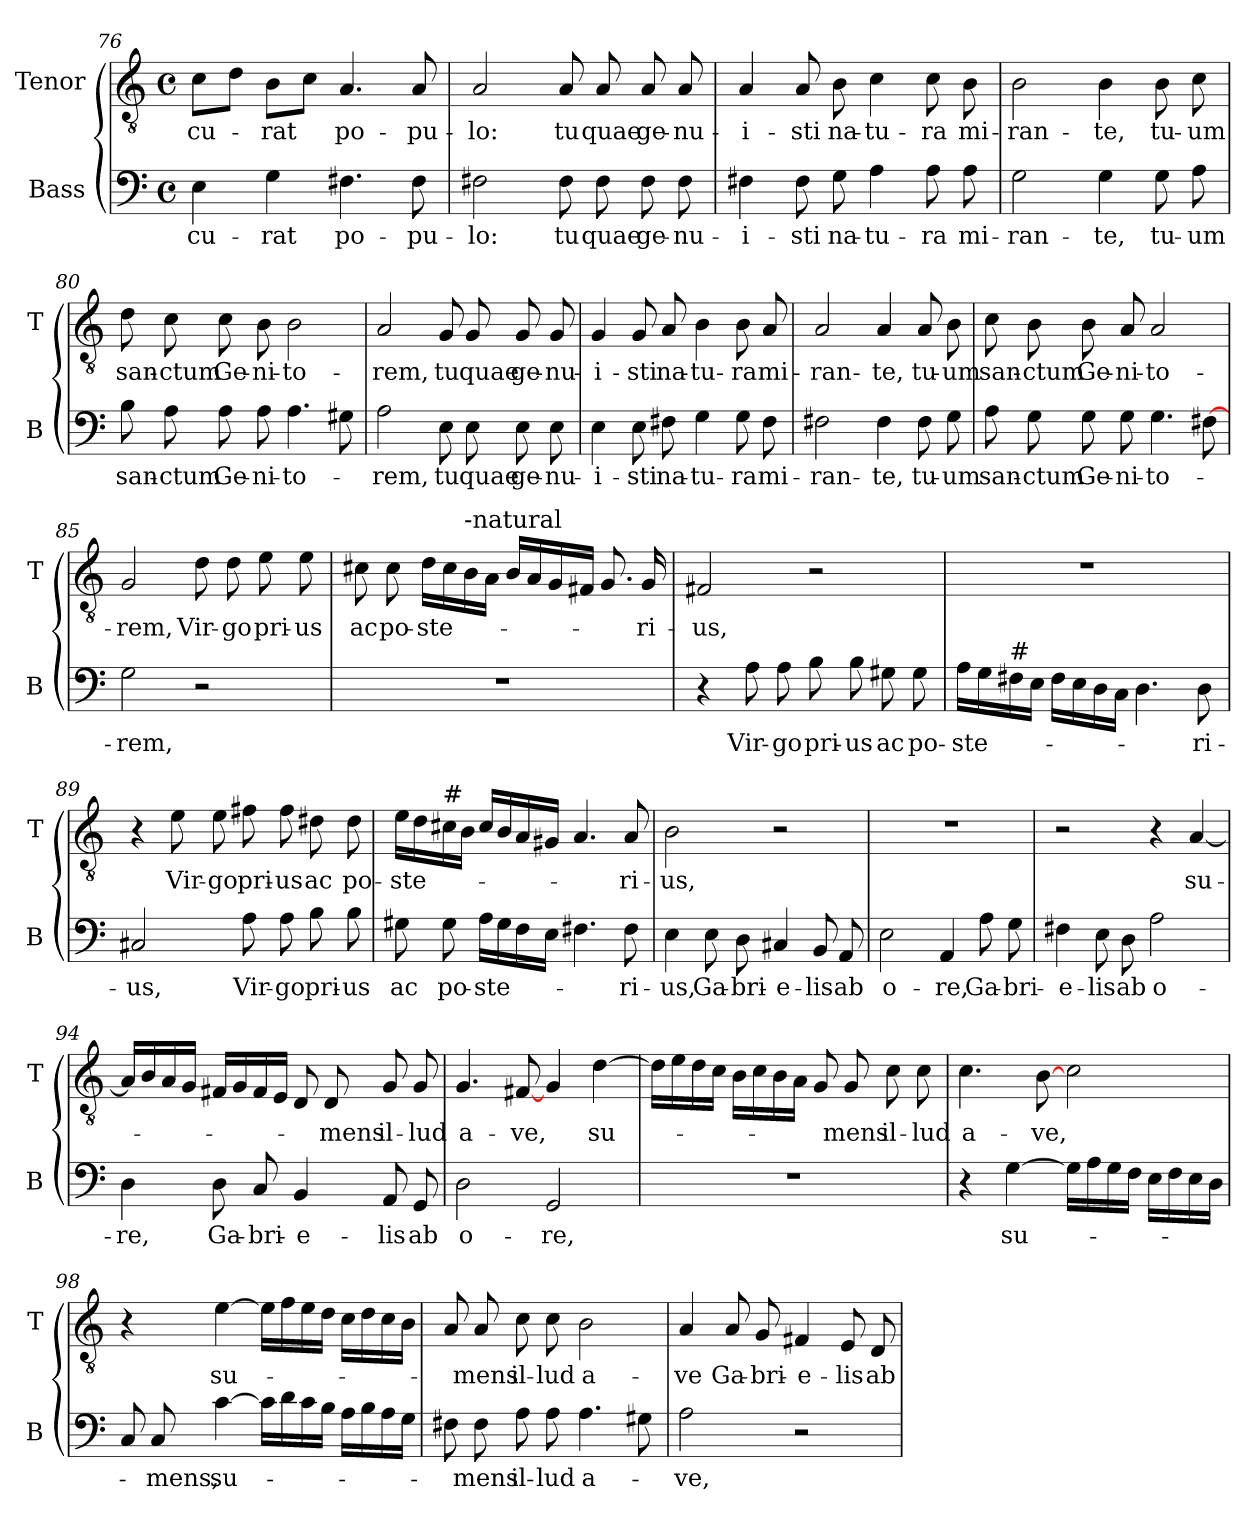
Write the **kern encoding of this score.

**kern	**text	**kern	**text
*part2	*part2	*part1	*part1
*staff2	*staff2	*staff1	*staff1
*I"Bass	*	*I"Tenor	*
*I'B	*	*I'T	*
*clefF4	*	*clefGv2	*
*k[]	*	*k[]	*
*C:	*	*C:	*
*M4/4	*	*M4/4	*
*met(c)	*	*met(c)	*
=76	=76	=76	=76
!	!LO:LY:b	!	!LO:LY:b
4E\	cu-	8c\L	cu-
.	.	8d\J	.
!	!LO:LY:b	!	!LO:LY:b
4G\	-rat	8B\L	-rat
.	.	8c\J	.
!	!LO:LY:b	!	!LO:LY:b
4.F#X\	po-	4.A/	po-
!	!LO:LY:b	!	!LO:LY:b
8F#\	-pu-	8A/	-pu-
=77	=77	=77	=77
!	!LO:LY:b	!	!LO:LY:b
2F#X\	-lo:	2A/	-lo:
!	!LO:LY:b	!	!LO:LY:b
8F#\	tu	8A/	tu
!	!LO:LY:b	!	!LO:LY:b
8F#\	quae	8A/	quae
!	!LO:LY:b	!	!LO:LY:b
8F#\	ge-	8A/	ge-
!	!LO:LY:b	!	!LO:LY:b
8F#\	-nu-	8A/	-nu-
!!LO:LB:g=z
=78	=78	=78	=78
!	!LO:LY:b	!	!LO:LY:b
4F#X\	-i-	4A/	-i-
!	!LO:LY:b	!	!LO:LY:b
8F#\	-sti	8A/	-sti
!	!LO:LY:b	!	!LO:LY:b
8G\	na-	8B\	na-
!	!LO:LY:b	!	!LO:LY:b
4A\	-tu-	4c\	-tu-
!	!LO:LY:b	!	!LO:LY:b
8A\	-ra	8c\	-ra
!	!LO:LY:b	!	!LO:LY:b
8A\	mi-	8B\	mi-
=79	=79	=79	=79
!	!LO:LY:b	!	!LO:LY:b
2G\	-ran-	2B\	-ran-
!	!LO:LY:b	!	!LO:LY:b
4G\	-te,	4B\	-te,
!	!LO:LY:b	!	!LO:LY:b
8G\	tu-	8B\	tu-
!	!LO:LY:b	!	!LO:LY:b
8A\	-um	8c\	-um
=80	=80	=80	=80
!	!LO:LY:b	!	!LO:LY:b
8B\	san-	8d\	san-
!	!LO:LY:b	!	!LO:LY:b
8A\	-ctum	8c\	-ctum
!	!LO:LY:b	!	!LO:LY:b
8A\	Ge-	8c\	Ge-
!	!LO:LY:b	!	!LO:LY:b
8A\	-ni-	8B\	-ni-
!	!LO:LY:b	!	!LO:LY:b
4.A\	-to-	2B\	-to-
8G#X\	.	.	.
=81	=81	=81	=81
!	!LO:LY:b	!	!LO:LY:b
2A\	-rem,	2A/	-rem,
!	!LO:LY:b	!	!LO:LY:b
8E\	tu	8G/	tu
!	!LO:LY:b	!	!LO:LY:b
8E\	quae	8G/	quae
!	!LO:LY:b	!	!LO:LY:b
8E\	ge-	8G/	ge-
!	!LO:LY:b	!	!LO:LY:b
8E\	-nu-	8G/	-nu-
!!LO:LB:g=z
=82	=82	=82	=82
!	!LO:LY:b	!	!LO:LY:b
4E\	-i-	4G/	-i-
!	!LO:LY:b	!	!LO:LY:b
8E\	-sti	8G/	-sti
!	!LO:LY:b	!	!LO:LY:b
8F#X\	na-	8A/	na-
!	!LO:LY:b	!	!LO:LY:b
4G\	-tu-	4B\	-tu-
!	!LO:LY:b	!	!LO:LY:b
8G\	-ra	8B\	-ra
!	!LO:LY:b	!	!LO:LY:b
8F#\	mi-	8A/	mi-
=83	=83	=83	=83
!	!LO:LY:b	!	!LO:LY:b
2F#X\	-ran-	2A/	-ran-
!	!LO:LY:b	!	!LO:LY:b
4F#\	-te,	4A/	-te,
!	!LO:LY:b	!	!LO:LY:b
8F#\	tu-	8A/	tu-
!	!LO:LY:b	!	!LO:LY:b
8G\	-um	8B\	-um
=84	=84	=84	=84
!	!LO:LY:b	!	!LO:LY:b
8A\	san-	8c\	san-
!	!LO:LY:b	!	!LO:LY:b
8G\	-ctum	8B\	-ctum
!	!LO:LY:b	!	!LO:LY:b
8G\	Ge-	8B\	Ge-
!	!LO:LY:b	!	!LO:LY:b
8G\	-ni-	8A/	-ni-
!	!LO:LY:b	!	!LO:LY:b
4.G\	-to-	2A/	-to-
[8F#X\	.	.	.
=85	=85	=85	=85
!	!LO:LY:b	!	!LO:LY:b
2G\	-rem,	2G/	-rem,
!	!	!	!LO:LY:b
2r	.	8d\	Vir-
!	!	!	!LO:LY:b
.	.	8d\	-go
!	!	!	!LO:LY:b
.	.	8e\	pri-
!	!	!	!LO:LY:b
.	.	8e\	-us
!!LO:LB:g=z
=86	=86	=86	=86
!	!	!	!LO:LY:b
1r	.	8c#X\	ac
!	!	!	!LO:LY:b
.	.	8c#\	po-
!	!	!	!LO:LY:b
.	.	16d\LL	-ste-
.	.	16c#\	.
!	!	!LO:TX:a:t=-natural	!
.	.	16B\	.
.	.	16A\JJ	.
.	.	16B/LL	.
.	.	16A/	.
.	.	16G/	.
.	.	16F#X/JJ	.
.	.	8.G/	.
!	!	!	!LO:LY:b
.	.	16G/	-ri-
=87	=87	=87	=87
!	!	!	!LO:LY:b
4r	.	2F#X/	-us,
!	!LO:LY:b	!	!
8A\	Vir-	.	.
!	!LO:LY:b	!	!
8A\	-go	.	.
!	!LO:LY:b	!	!
8B\	pri-	2r	.
!	!LO:LY:b	!	!
8B\	-us	.	.
!	!LO:LY:b	!	!
8G#X\	ac	.	.
!	!LO:LY:b	!	!
8G#\	po-	.	.
=88	=88	=88	=88
!	!LO:LY:b	!	!
16A\LL	-ste-	1r	.
16G\	.	.	.
!LO:TX:a:t=#	!	!	!
16F#X\	.	.	.
16E\JJ	.	.	.
16F#\LL	.	.	.
16E\	.	.	.
16D\	.	.	.
16C\JJ	.	.	.
4.D\	.	.	.
!	!LO:LY:b	!	!
8D\	-ri-	.	.
=89	=89	=89	=89
!	!LO:LY:b	!	!
2C#X/	-us,	4r	.
!	!	!	!LO:LY:b
.	.	8e\	Vir-
!	!	!	!LO:LY:b
.	.	8e\	-go
!	!LO:LY:b	!	!LO:LY:b
8A\	Vir-	8f#X\	pri-
!	!LO:LY:b	!	!LO:LY:b
8A\	-go	8f#\	-us
!	!LO:LY:b	!	!LO:LY:b
8B\	pri-	8d#X\	ac
!	!LO:LY:b	!	!LO:LY:b
8B\	-us	8d#\	po-
!!LO:LB:g=z
=90	=90	=90	=90
!	!LO:LY:b	!	!LO:LY:b
8G#X\	ac	16e\LL	-ste-
.	.	16d\	.
!	!	!LO:TX:a:t=#	!
!	!LO:LY:b	!	!
8G#\	po-	16c#X\	.
.	.	16B\JJ	.
!	!LO:LY:b	!	!
16A\LL	-ste-	16c#/LL	.
16G#\	.	16B/	.
16F\	.	16A/	.
16E\JJ	.	16G#X/JJ	.
4.F#X\	.	4.A/	.
!	!LO:LY:b	!	!LO:LY:b
8F#\	-ri-	8A/	-ri-
=91	=91	=91	=91
!	!LO:LY:b	!	!LO:LY:b
4E\	-us,	2B\	-us,
!	!LO:LY:b	!	!
8E\	Ga-	.	.
!	!LO:LY:b	!	!
8D\	-bri-	.	.
!	!LO:LY:b	!	!
4C#X/	-e-	2r	.
!	!LO:LY:b	!	!
8BB/	-lis	.	.
!	!LO:LY:b	!	!
8AA/	ab	.	.
=92	=92	=92	=92
!	!LO:LY:b	!	!
2E\	o-	1r	.
!	!LO:LY:b	!	!
4AA/	-re,	.	.
!	!LO:LY:b	!	!
8A\	Ga-	.	.
!	!LO:LY:b	!	!
8G\	-bri-	.	.
=93	=93	=93	=93
!	!LO:LY:b	!	!
4F#X\	-e-	2r	.
!	!LO:LY:b	!	!
8E\	-lis	.	.
!	!LO:LY:b	!	!
8D\	ab	.	.
!	!LO:LY:b	!	!
2A\	o-	4r	.
!	!	!	!LO:LY:b
.	.	[4A/	su-
!!LO:LB:g=z
=94	=94	=94	=94
!	!LO:LY:b	!	!
4D\	-re,	16A/LL]	.
.	.	16B/	.
.	.	16A/	.
.	.	16G/JJ	.
!	!LO:LY:b	!	!
8D\	Ga-	16F#X/LL	.
.	.	16G/	.
!	!LO:LY:b	!	!
8C/	-bri-	16F#/	.
.	.	16E/JJ	.
!	!LO:LY:b	!	!
4BB/	-e-	8D/	.
!	!	!	!LO:LY:b
.	.	8D/	-mens
!	!LO:LY:b	!	!LO:LY:b
8AA/	-lis	8G/	il-
!	!LO:LY:b	!	!LO:LY:b
8GG/	ab	8G/	-lud
=95	=95	=95	=95
!	!LO:LY:b	!	!LO:LY:b
2D\	o-	4.G/	a-
!	!	!	!LO:LY:b
.	.	[8F#X/	-ve,
!	!LO:LY:b	!	!
2GG/	-re,	4G/	.
!	!	!	!LO:LY:b
.	.	[4d\	su-
=96	=96	=96	=96
1r	.	16d\LL]	.
.	.	16e\	.
.	.	16d\	.
.	.	16c\JJ	.
.	.	16B\LL	.
.	.	16c\	.
.	.	16B\	.
.	.	16A\JJ	.
.	.	8G/	.
!	!	!	!LO:LY:b
.	.	8G/	-mens
!	!	!	!LO:LY:b
.	.	8c\	il-
!	!	!	!LO:LY:b
.	.	8c\	-lud
=97	=97	=97	=97
!	!	!	!LO:LY:b
4r	.	4.c\	a-
!	!LO:LY:b	!	!
[4G\	su-	.	.
!	!	!	!LO:LY:b
.	.	[8B\	-ve,
16G\LL]	.	2c\	.
16A\	.	.	.
16G\	.	.	.
16F\JJ	.	.	.
16E\LL	.	.	.
16F\	.	.	.
16E\	.	.	.
16D\JJ	.	.	.
!!LO:PB:g=z
=98	=98	=98	=98
8C/	.	4r	.
!	!LO:LY:b	!	!
8C/	-mens,	.	.
!	!LO:LY:b	!	!LO:LY:b
[4c\	su-	[4e\	su-
16c\LL]	.	16e\LL]	.
16d\	.	16f\	.
16c\	.	16e\	.
16B\JJ	.	16d\JJ	.
16A\LL	.	16c\LL	.
16B\	.	16d\	.
16A\	.	16c\	.
16G\JJ	.	16B\JJ	.
=99	=99	=99	=99
8F#X\	.	8A/	.
!	!LO:LY:b	!	!LO:LY:b
8F#\	-mens	8A/	-mens
!	!LO:LY:b	!	!LO:LY:b
8A\	il-	8c\	il-
!	!LO:LY:b	!	!LO:LY:b
8A\	-lud	8c\	-lud
!	!LO:LY:b	!	!LO:LY:b
4.A\	a-	2B\	a-
8G#X\	.	.	.
=100	=100	=100	=100
!	!LO:LY:b	!	!LO:LY:b
2A\	-ve,	4A/	-ve
!	!	!	!LO:LY:b
.	.	8A/	Ga-
!	!	!	!LO:LY:b
.	.	8G/	-bri-
!	!	!	!LO:LY:b
2r	.	4F#X/	-e-
!	!	!	!LO:LY:b
.	.	8E/	-lis
!	!	!	!LO:LY:b
.	.	8D/	ab
=	=	=	=
*-	*-	*-	*-
